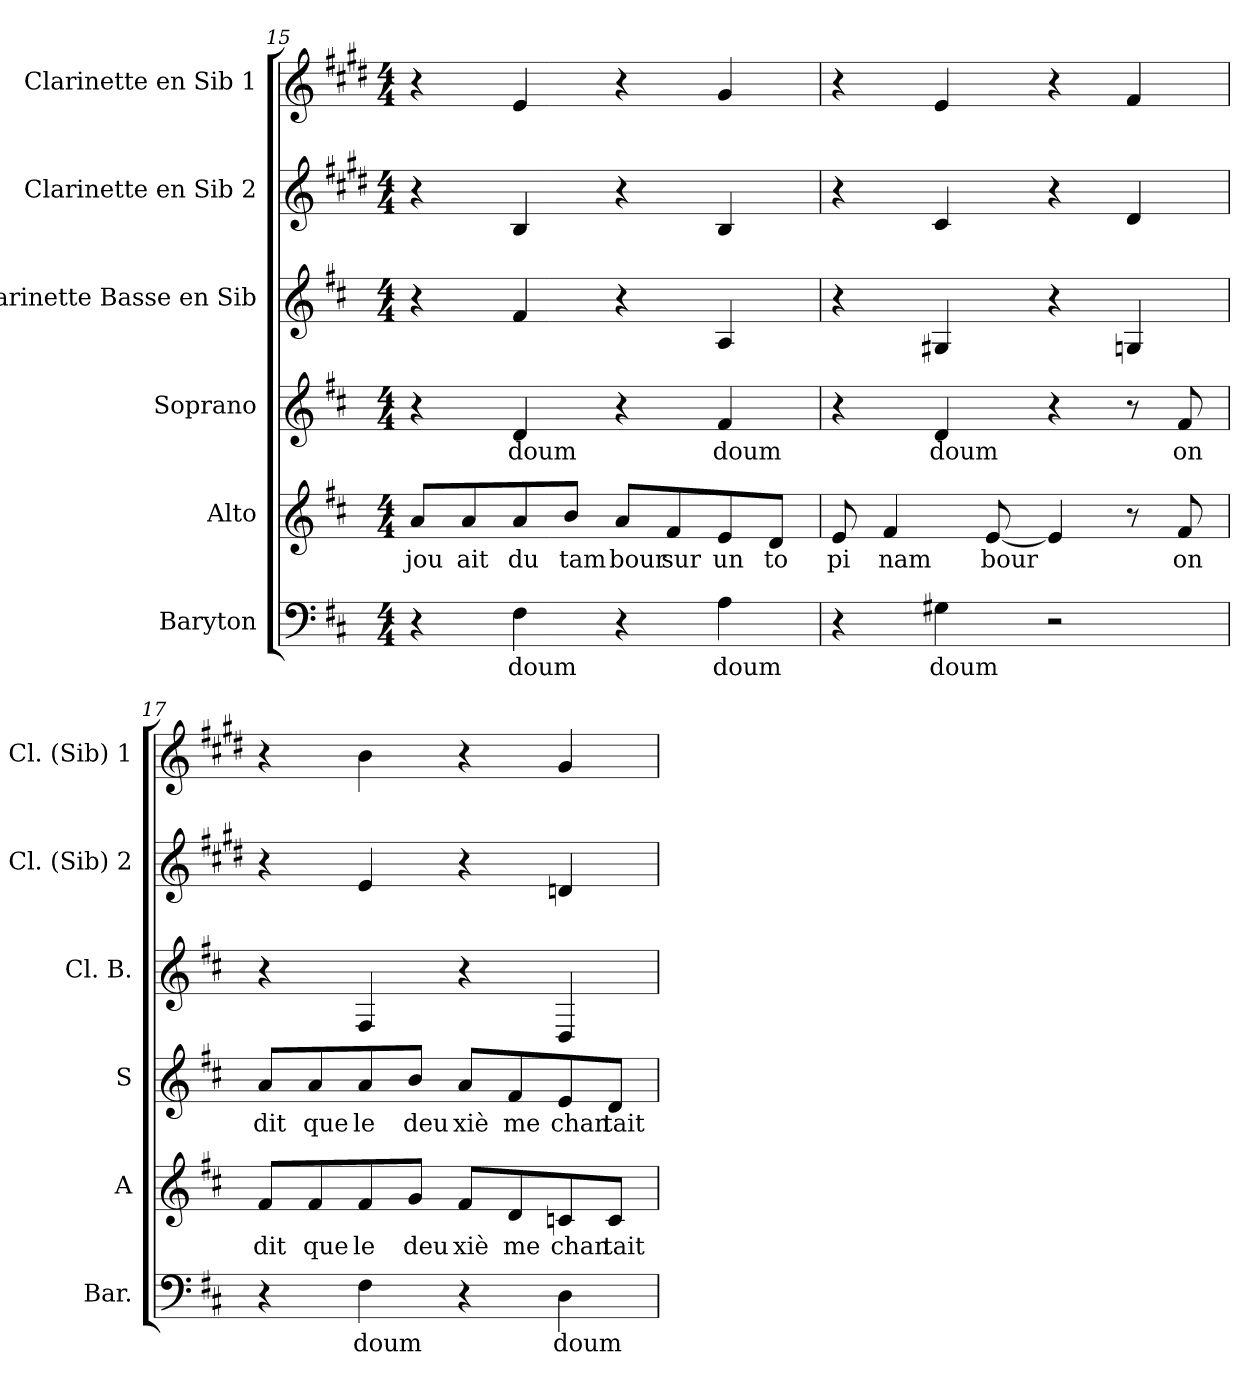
**kern	**text	**kern	**text	**kern	**text	**kern	**kern	**kern
*part6	*part6	*part5	*part5	*part4	*part4	*part3	*part2	*part1
*staff6	*staff6	*staff5	*staff5	*staff4	*staff4	*staff3	*staff2	*staff1
*I"Baryton	*	*I"Alto	*	*I"Soprano	*	*I"Clarinette Basse en Sib	*I"Clarinette en Sib 2	*I"Clarinette en Sib 1
*I'Bar.	*	*I'A	*	*I'S	*	*I'Cl. B.	*I'Cl. (Sib) 2	*I'Cl. (Sib) 1
*clefF4	*	*clefG2	*	*clefG2	*	*clefG2	*clefG2	*clefG2
*	*	*	*	*	*	*ITrd8c14	*ITrd1c2	*ITrd1c2
*k[f#c#]	*	*k[f#c#]	*	*k[f#c#]	*	*k[f#c#]	*k[f#c#]	*k[f#c#]
*D:	*	*D:	*	*D:	*	*D:	*D:	*D:
*M4/4	*	*M4/4	*	*M4/4	*	*M4/4	*M4/4	*M4/4
=15	=15	=15	=15	=15	=15	=15	=15	=15
!	!	!	!LO:LY:b	!	!	!	!	!
4r	.	8a/L	jou	4r	.	4r	4r	4r
!	!	!	!LO:LY:b	!	!	!	!	!
.	.	8a/	ait	.	.	.	.	.
!	!LO:LY:b	!	!	!	!	!	!	!
!	!	!	!LO:LY:b	!	!	!	!	!
!	!	!	!	!	!LO:LY:b	!	!	!
4F#\	doum	8a/	du	4d/	doum	4F#/	4A/	4d/
!	!	!	!LO:LY:b	!	!	!	!	!
.	.	8b/J	tam	.	.	.	.	.
!	!	!	!LO:LY:b	!	!	!	!	!
4r	.	8a/L	bour	4r	.	4r	4r	4r
!	!	!	!LO:LY:b	!	!	!	!	!
.	.	8f#/	sur	.	.	.	.	.
!	!LO:LY:b	!	!	!	!	!	!	!
!	!	!	!LO:LY:b	!	!	!	!	!
!	!	!	!	!	!LO:LY:b	!	!	!
4A\	doum	8e/	un	4f#/	doum	4AA/	4A/	4f#/
!	!	!	!LO:LY:b	!	!	!	!	!
.	.	8d/J	to	.	.	.	.	.
=16	=16	=16	=16	=16	=16	=16	=16	=16
!	!	!	!LO:LY:b	!	!	!	!	!
4r	.	8e/	pi	4r	.	4r	4r	4r
!	!	!	!LO:LY:b	!	!	!	!	!
.	.	4f#/	nam	.	.	.	.	.
!	!LO:LY:b	!	!	!	!	!	!	!
!	!	!	!	!	!LO:LY:b	!	!	!
4G#X\	doum	.	.	4d/	doum	4GG#X/	4B/	4d/
!	!	!	!LO:LY:b	!	!	!	!	!
.	.	[8e/	bour	.	.	.	.	.
2r	.	4e/]	.	4r	.	4r	4r	4r
.	.	8r	.	8r	.	4GGn/	4c#/	4e/
!	!	!	!LO:LY:b	!	!	!	!	!
!	!	!	!	!	!LO:LY:b	!	!	!
.	.	8f#/	on	8f#/	on	.	.	.
!!LO:LB:g=z
=17	=17	=17	=17	=17	=17	=17	=17	=17
!	!	!	!LO:LY:b	!	!	!	!	!
!	!	!	!	!	!LO:LY:b	!	!	!
4r	.	8f#/L	dit	8a/L	dit	4r	4r	4r
!	!	!	!LO:LY:b	!	!	!	!	!
!	!	!	!	!	!LO:LY:b	!	!	!
.	.	8f#/	que	8a/	que	.	.	.
!	!LO:LY:b	!	!	!	!	!	!	!
!	!	!	!LO:LY:b	!	!	!	!	!
!	!	!	!	!	!LO:LY:b	!	!	!
4F#\	doum	8f#/	le	8a/	le	4FF#/	4d/	4a\
!	!	!	!LO:LY:b	!	!	!	!	!
!	!	!	!	!	!LO:LY:b	!	!	!
.	.	8g/J	deu	8b/J	deu	.	.	.
!	!	!	!LO:LY:b	!	!	!	!	!
!	!	!	!	!	!LO:LY:b	!	!	!
4r	.	8f#/L	xiè	8a/L	xiè	4r	4r	4r
!	!	!	!LO:LY:b	!	!	!	!	!
!	!	!	!	!	!LO:LY:b	!	!	!
.	.	8d/	me	8f#/	me	.	.	.
!	!LO:LY:b	!	!	!	!	!	!	!
!	!	!	!LO:LY:b	!	!	!	!	!
!	!	!	!	!	!LO:LY:b	!	!	!
4D\	doum	8cn/	chan	8e/	chan	4DD/	4cn/	4f#/
!	!	!	!LO:LY:b	!	!	!	!	!
!	!	!	!	!	!LO:LY:b	!	!	!
.	.	8c/J	tait	8d/J	tait	.	.	.
=	=	=	=	=	=	=	=	=
*-	*-	*-	*-	*-	*-	*-	*-	*-
